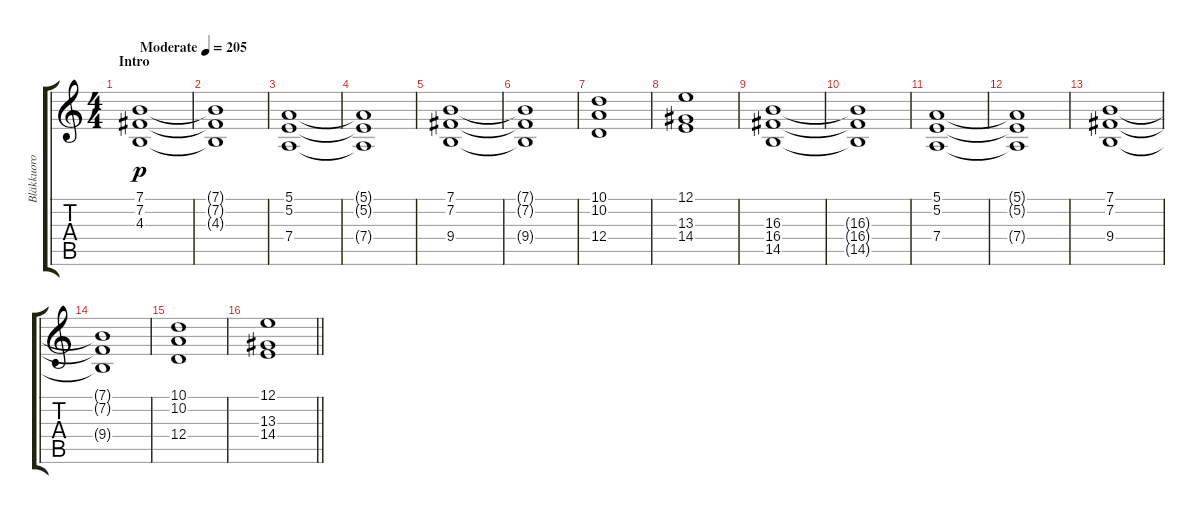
\track ("Bläkkuoro" "Bläkkuoro") {instrument lead6voice}
\staff {score tabs}
\tuning (E4 B3 G3 D3 A2 E2) {hide}
\ts (4 4)
\section ("" "Intro")
\tempo (205 "Moderate")
\clef g2
\ks c
(7.1 7.2 4.3).1{dy p instrument lead6voice} |
(7.1{t} 7.2{t} 4.3{t}).1 |
(5.1 5.2 7.4).1 |
(5.1{t} 5.2{t} 7.4{t}).1 |
(7.1 7.2 9.4).1 |
(7.1{t} 7.2{t} 9.4{t}).1 |
(10.1 10.2 12.4).1 |
(12.1 13.3 14.4).1 |
(16.3 16.4 14.5).1 |
(16.3{t} 16.4{t} 14.5{t}).1 |
(5.1 5.2 7.4).1 |
(5.1{t} 5.2{t} 7.4{t}).1 |
(7.1 7.2 9.4).1 |
(7.1{t} 7.2{t} 9.4{t}).1 |
(10.1 10.2 12.4).1 |
\barLineRight lightlight
(12.1 13.3 14.4).1
